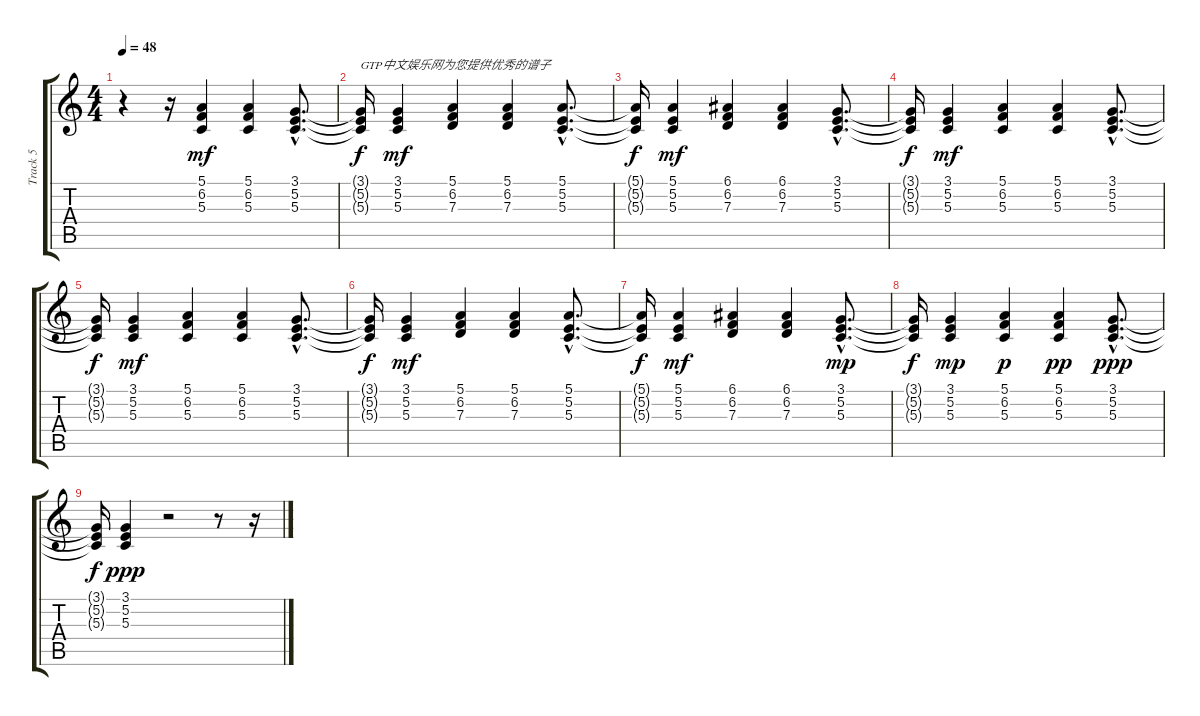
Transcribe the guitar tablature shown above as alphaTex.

\track ("Track 5" "Track 5") {instrument stringensemble1}
\staff {score tabs}
\tuning (E4 B3 G3 D3 A2 E2) {hide}
\ts (4 4)
\tempo 48
\clef g2
\ks c
r.4{dy mf instrument stringensemble1} r.16 (5.1 6.2 5.3).4 (5.1 6.2 5.3).4 (3.1{hac} 5.2{hac} 5.3{hac}).8{d} |
(3.1{t} 5.2{t} 5.3{t}).16{txt "GTP中文娱乐网为您提供优秀的谱子" dy f} (3.1 5.2 5.3).4{dy mf} (5.1 6.2 7.3).4 (5.1 6.2 7.3).4 (5.1{hac} 5.2{hac} 5.3{hac}).8{d} |
(5.1{t} 5.2{t} 5.3{t}).16{dy f} (5.1 5.2 5.3).4{dy mf} (6.1 6.2 7.3).4 (6.1 6.2 7.3).4 (3.1{hac} 5.2{hac} 5.3{hac}).8{d} |
(3.1{t} 5.2{t} 5.3{t}).16{dy f} (3.1 5.2 5.3).4{dy mf} (5.1 6.2 5.3).4 (5.1 6.2 5.3).4 (3.1{hac} 5.2{hac} 5.3{hac}).8{d} |
(3.1{t} 5.2{t} 5.3{t}).16{dy f} (3.1 5.2 5.3).4{dy mf} (5.1 6.2 5.3).4 (5.1 6.2 5.3).4 (3.1{hac} 5.2{hac} 5.3{hac}).8{d} |
(3.1{t} 5.2{t} 5.3{t}).16{dy f} (3.1 5.2 5.3).4{dy mf} (5.1 6.2 7.3).4 (5.1 6.2 7.3).4 (5.1{hac} 5.2{hac} 5.3{hac}).8{d} |
(5.1{t} 5.2{t} 5.3{t}).16{dy f} (5.1 5.2 5.3).4{dy mf} (6.1 6.2 7.3).4 (6.1 6.2 7.3).4 (3.1{hac} 5.2{hac} 5.3{hac}).8{d dy mp} |
(3.1{t} 5.2{t} 5.3{t}).16{dy f} (3.1 5.2 5.3).4{dy mp} (5.1 6.2 5.3).4{dy p} (5.1 6.2 5.3).4{dy pp} (3.1{hac} 5.2{hac} 5.3{hac}).8{d dy ppp} |
(3.1{t} 5.2{t} 5.3{t}).16{dy f} (3.1 5.2 5.3).4{dy ppp} r.2 r.8 r.16
